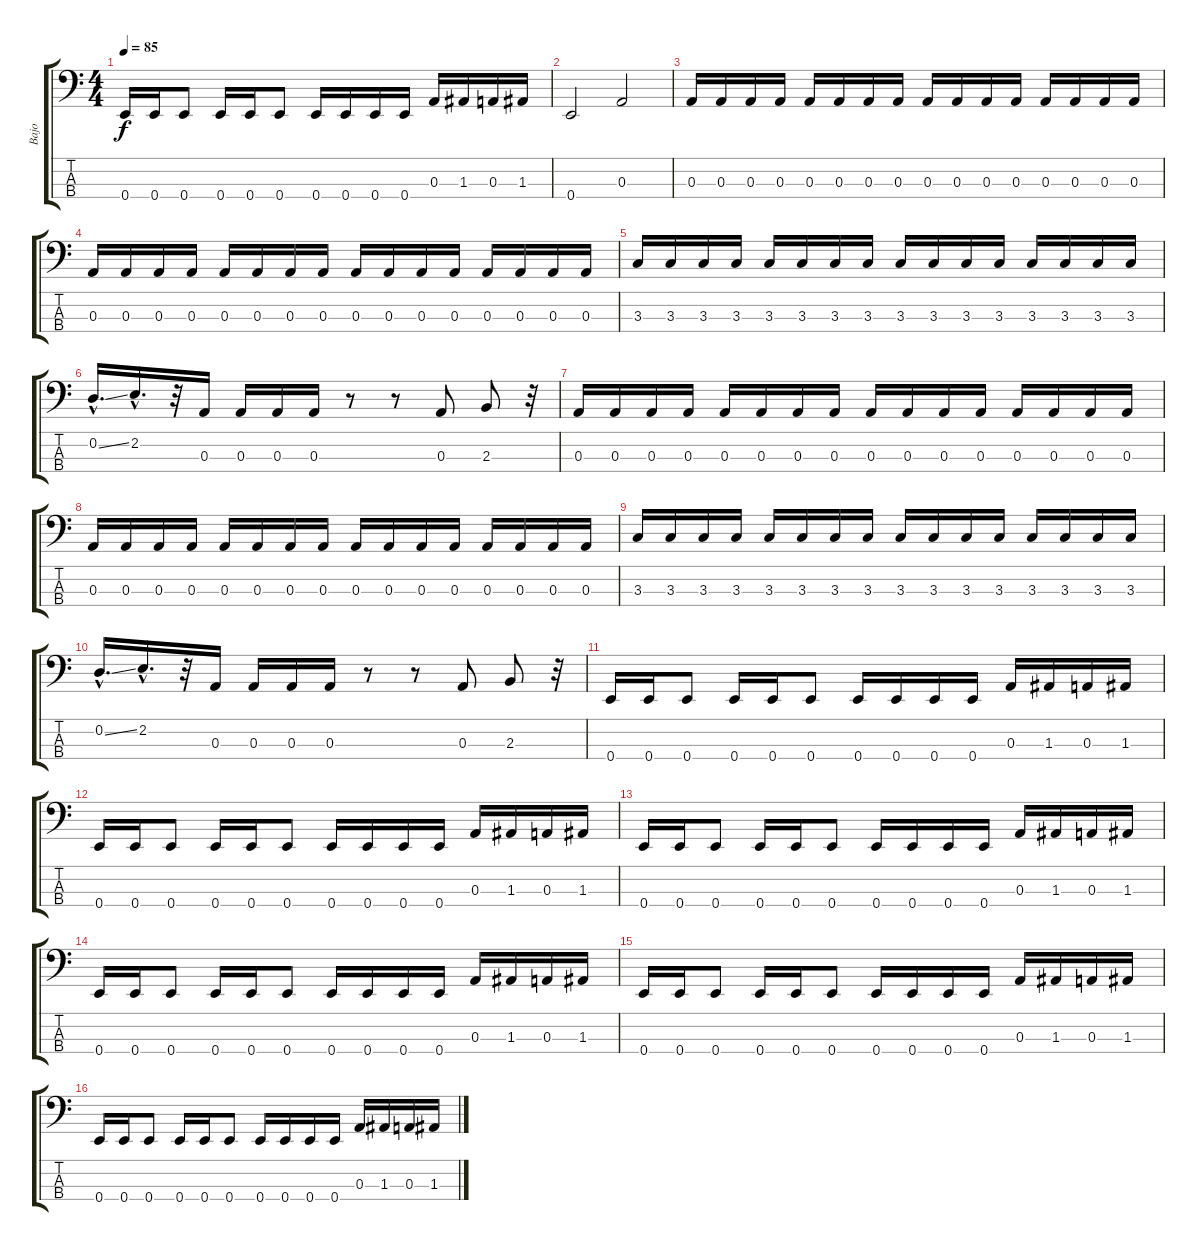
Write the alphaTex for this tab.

\track ("Bajo" "Bajo") {instrument electricbassfinger}
\staff {score tabs}
\tuning (G2 D2 A1 E1) {hide}
\ts (4 4)
\tempo 85
\clef f4
\ks c
0.4.16{dy f} 0.4.16 0.4.8 0.4.16 0.4.16 0.4.8 0.4.16 0.4.16 0.4.16 0.4.16 0.3.16 1.3.16 0.3.16 1.3.16 |
0.4.2 0.3.2 |
0.3.16 0.3.16 0.3.16 0.3.16 0.3.16 0.3.16 0.3.16 0.3.16 0.3.16 0.3.16 0.3.16 0.3.16 0.3.16 0.3.16 0.3.16 0.3.16 |
0.3.16 0.3.16 0.3.16 0.3.16 0.3.16 0.3.16 0.3.16 0.3.16 0.3.16 0.3.16 0.3.16 0.3.16 0.3.16 0.3.16 0.3.16 0.3.16 |
3.3.16 3.3.16 3.3.16 3.3.16 3.3.16 3.3.16 3.3.16 3.3.16 3.3.16 3.3.16 3.3.16 3.3.16 3.3.16 3.3.16 3.3.16 3.3.16 |
0.2{ss hac}.16{d} 2.2{hac}.16{d} r.32 0.3.16 0.3.16 0.3.16 0.3.16 r.8 r.8 0.3.8 2.3.8 r.32 |
0.3.16 0.3.16 0.3.16 0.3.16 0.3.16 0.3.16 0.3.16 0.3.16 0.3.16 0.3.16 0.3.16 0.3.16 0.3.16 0.3.16 0.3.16 0.3.16 |
0.3.16 0.3.16 0.3.16 0.3.16 0.3.16 0.3.16 0.3.16 0.3.16 0.3.16 0.3.16 0.3.16 0.3.16 0.3.16 0.3.16 0.3.16 0.3.16 |
3.3.16 3.3.16 3.3.16 3.3.16 3.3.16 3.3.16 3.3.16 3.3.16 3.3.16 3.3.16 3.3.16 3.3.16 3.3.16 3.3.16 3.3.16 3.3.16 |
0.2{ss hac}.16{d} 2.2{hac}.16{d} r.32 0.3.16 0.3.16 0.3.16 0.3.16 r.8 r.8 0.3.8 2.3.8 r.32 |
0.4.16 0.4.16 0.4.8 0.4.16 0.4.16 0.4.8 0.4.16 0.4.16 0.4.16 0.4.16 0.3.16 1.3.16 0.3.16 1.3.16 |
0.4.16 0.4.16 0.4.8 0.4.16 0.4.16 0.4.8 0.4.16 0.4.16 0.4.16 0.4.16 0.3.16 1.3.16 0.3.16 1.3.16 |
0.4.16 0.4.16 0.4.8 0.4.16 0.4.16 0.4.8 0.4.16 0.4.16 0.4.16 0.4.16 0.3.16 1.3.16 0.3.16 1.3.16 |
0.4.16 0.4.16 0.4.8 0.4.16 0.4.16 0.4.8 0.4.16 0.4.16 0.4.16 0.4.16 0.3.16 1.3.16 0.3.16 1.3.16 |
0.4.16 0.4.16 0.4.8 0.4.16 0.4.16 0.4.8 0.4.16 0.4.16 0.4.16 0.4.16 0.3.16 1.3.16 0.3.16 1.3.16 |
0.4.16 0.4.16 0.4.8 0.4.16 0.4.16 0.4.8 0.4.16 0.4.16 0.4.16 0.4.16 0.3.16 1.3.16 0.3.16 1.3.16
